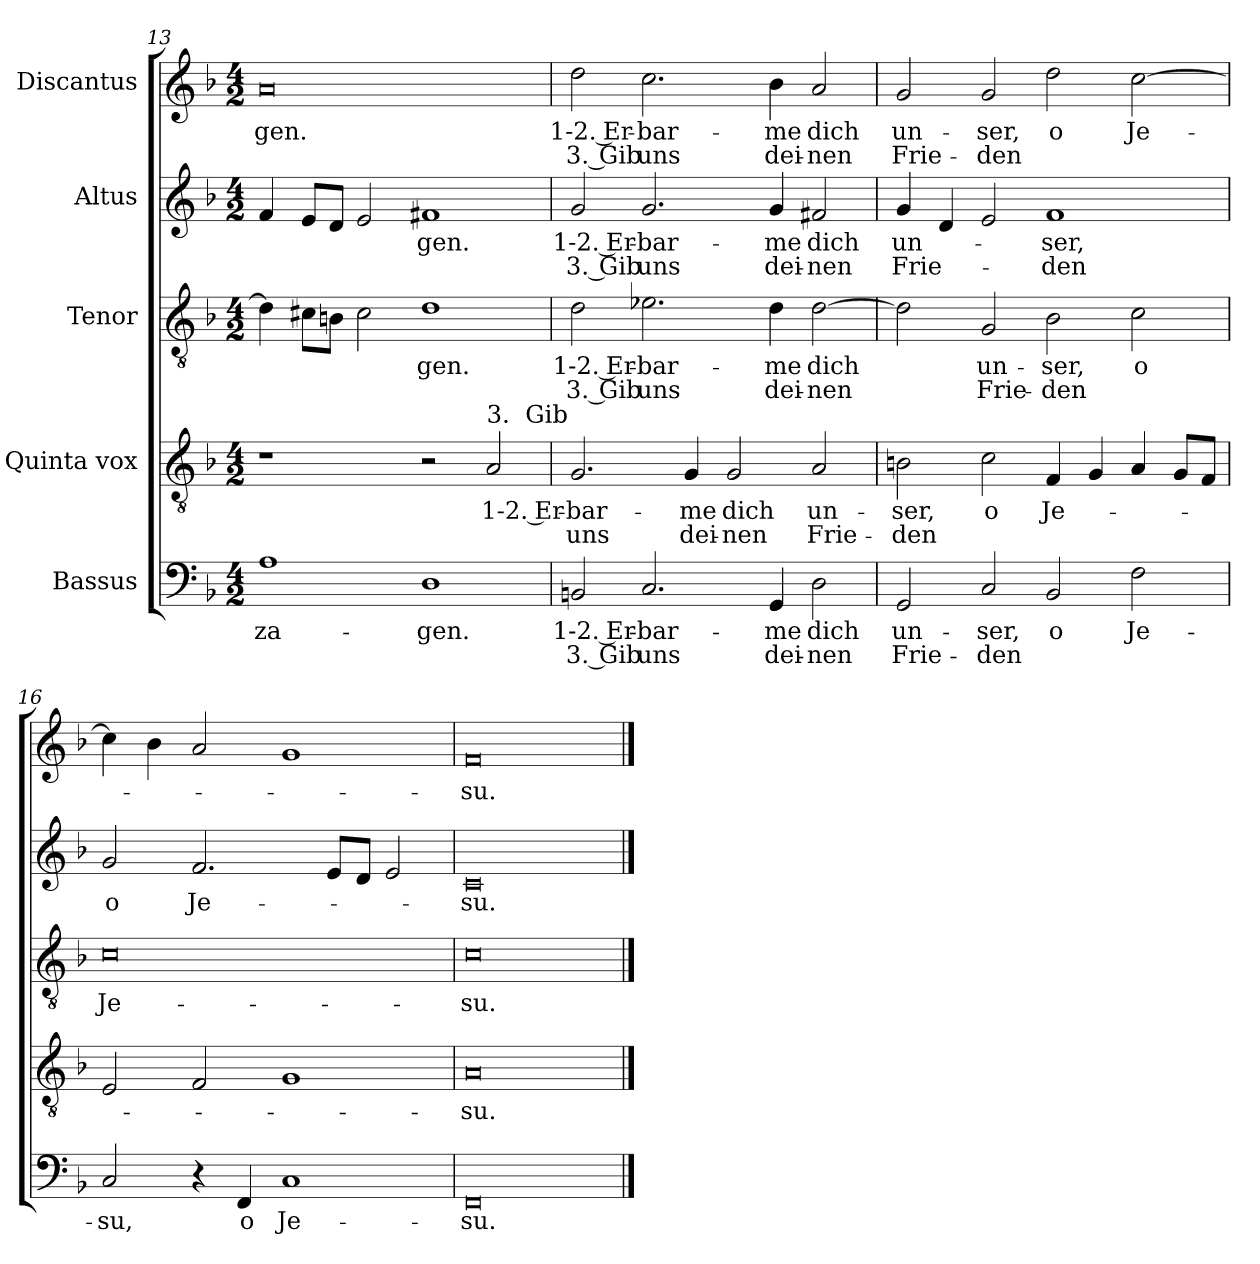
**kern	**text	**text	**kern	**text	**text	**kern	**text	**text	**kern	**text	**text	**kern	**text	**text
*part5	*part5	*part5	*part4	*part4	*part4	*part3	*part3	*part3	*part2	*part2	*part2	*part1	*part1	*part1
*staff5	*staff5	*staff5	*staff4	*staff4	*staff4	*staff3	*staff3	*staff3	*staff2	*staff2	*staff2	*staff1	*staff1	*staff1
*I"Bassus	*	*	*I"Quinta vox	*	*	*I"Tenor	*	*	*I"Altus	*	*	*I"Discantus	*	*
*clefF4	*	*	*clefGv2	*	*	*clefGv2	*	*	*clefG2	*	*	*clefG2	*	*
*k[b-]	*	*	*k[b-]	*	*	*k[b-]	*	*	*k[b-]	*	*	*k[b-]	*	*
*M4/2	*	*	*M4/2	*	*	*M4/2	*	*	*M4/2	*	*	*M4/2	*	*
=13	=13	=13	=13	=13	=13	=13	=13	=13	=13	=13	=13	=13	=13	=13
!	!LO:LY:b	!	!	!	!	!	!	!	!	!	!	!	!LO:LY:b	!
1A	-za-	.	1r	.	.	4d\]	.	.	4f/	.	.	0a	-gen.	.
.	.	.	.	.	.	8c#X\L	.	.	8e/L	.	.	.	.	.
.	.	.	.	.	.	8Bn\J	.	.	8d/J	.	.	.	.	.
.	.	.	.	.	.	2c#\	.	.	2e/	.	.	.	.	.
!	!LO:LY:b	!	!	!	!	!	!LO:LY:b	!	!	!LO:LY:b	!	!	!	!
1D	-gen.	.	2r	.	.	1d	-gen.	.	1f#X	-gen.	.	.	.	.
!	!	!	!LO:TX:a:t=3.&nbsp; Gib	!	!	!	!	!	!	!	!	!	!	!
!	!	!	!	!LO:LY:b	!	!	!	!	!	!	!	!	!	!
.	.	.	2A/	1-2. Er-	.	.	.	.	.	.	.	.	.	.
!!LO:LB:g=z
=14	=14	=14	=14	=14	=14	=14	=14	=14	=14	=14	=14	=14	=14	=14
!	!LO:LY:b	!LO:LY:b	!	!LO:LY:b	!LO:LY:b	!	!LO:LY:b	!LO:LY:b	!	!LO:LY:b	!LO:LY:b	!	!LO:LY:b	!LO:LY:b
2BBn/	1-2. Er-	3. Gib	2.G/	-bar-	uns	2d\	1-2. Er-	3. Gib	2g/	1-2. Er-	3. Gib	2dd\	1-2. Er-	3. Gib
!	!LO:LY:b	!LO:LY:b	!	!	!	!	!LO:LY:b	!LO:LY:b	!	!LO:LY:b	!LO:LY:b	!	!LO:LY:b	!LO:LY:b
2.C/	-bar-	uns	.	.	.	2.e-X\	-bar-	uns	2.g/	-bar-	uns	2.cc\	-bar-	uns
!	!	!	!	!LO:LY:b	!LO:LY:b	!	!	!	!	!	!	!	!	!
.	.	.	4G/	-me	dei-	.	.	.	.	.	.	.	.	.
!	!	!	!	!LO:LY:b	!LO:LY:b	!	!	!	!	!	!	!	!	!
.	.	.	2G/	dich	-nen	.	.	.	.	.	.	.	.	.
!	!LO:LY:b	!LO:LY:b	!	!	!	!	!LO:LY:b	!LO:LY:b	!	!LO:LY:b	!LO:LY:b	!	!LO:LY:b	!LO:LY:b
4GG/	-me	dei-	.	.	.	4d\	-me	dei-	4g/	-me	dei-	4b-\	-me	dei-
!	!LO:LY:b	!LO:LY:b	!	!LO:LY:b	!LO:LY:b	!	!LO:LY:b	!LO:LY:b	!	!LO:LY:b	!LO:LY:b	!	!LO:LY:b	!LO:LY:b
2D\	dich	-nen	2A/	un-	Frie-	[2d	dich	-nen	2f#X/	dich	-nen	2a/	dich	-nen
=15	=15	=15	=15	=15	=15	=15	=15	=15	=15	=15	=15	=15	=15	=15
!	!LO:LY:b	!LO:LY:b	!	!LO:LY:b	!LO:LY:b	!	!	!	!	!LO:LY:b	!LO:LY:b	!	!LO:LY:b	!LO:LY:b
2GG/	un-	Frie-	2Bn\	-ser,	-den	2d\]	.	.	4g/	un-	Frie-	2g/	un-	Frie-
.	.	.	.	.	.	.	.	.	4d/	.	.	.	.	.
!	!LO:LY:b	!LO:LY:b	!	!LO:LY:b	!	!	!LO:LY:b	!LO:LY:b	!	!	!	!	!LO:LY:b	!LO:LY:b
2C/	-ser,	-den	2c\	o	.	2G/	un-	Frie-	2e/	.	.	2g/	-ser,	-den
!	!LO:LY:b	!	!	!LO:LY:b	!	!	!LO:LY:b	!LO:LY:b	!	!LO:LY:b	!LO:LY:b	!	!LO:LY:b	!
2BB-/	o	.	4F/	Je-	.	2B-\	-ser,	-den	1f	-ser,	-den	2dd\	o	.
.	.	.	4G/	.	.	.	.	.	.	.	.	.	.	.
!	!LO:LY:b	!	!	!	!	!	!LO:LY:b	!	!	!	!	!	!LO:LY:b	!
2F\	Je-	.	4A/	.	.	2c\	o	.	.	.	.	[2cc\	Je-	.
.	.	.	8G/L	.	.	.	.	.	.	.	.	.	.	.
.	.	.	8F/J	.	.	.	.	.	.	.	.	.	.	.
=16	=16	=16	=16	=16	=16	=16	=16	=16	=16	=16	=16	=16	=16	=16
!	!LO:LY:b	!	!	!	!	!	!LO:LY:b	!	!	!LO:LY:b	!	!	!	!
2C/	-su,	.	2E/	.	.	0c	Je-	.	2g/	o	.	4cc\]	.	.
.	.	.	.	.	.	.	.	.	.	.	.	4b-\	.	.
!	!	!	!	!	!	!	!	!	!	!LO:LY:b	!	!	!	!
4r	.	.	2F/	.	.	.	.	.	2.f/	Je-	.	2a/	.	.
!	!LO:LY:b	!	!	!	!	!	!	!	!	!	!	!	!	!
4FF/	o	.	.	.	.	.	.	.	.	.	.	.	.	.
!	!LO:LY:b	!	!	!	!	!	!	!	!	!	!	!	!	!
1C	Je-	.	1G	.	.	.	.	.	.	.	.	1g	.	.
.	.	.	.	.	.	.	.	.	8e/L	.	.	.	.	.
.	.	.	.	.	.	.	.	.	8d/J	.	.	.	.	.
.	.	.	.	.	.	.	.	.	2e/	.	.	.	.	.
=17	=17	=17	=17	=17	=17	=17	=17	=17	=17	=17	=17	=17	=17	=17
!	!LO:LY:b	!	!	!LO:LY:b	!	!	!LO:LY:b	!	!	!LO:LY:b	!	!	!LO:LY:b	!
0FF	-su.	.	0A	-su.	.	0c	-su.	.	0c	-su.	.	0f	-su.	.
==	==	==	==	==	==	==	==	==	==	==	==	==	==	==
*-	*-	*-	*-	*-	*-	*-	*-	*-	*-	*-	*-	*-	*-	*-
